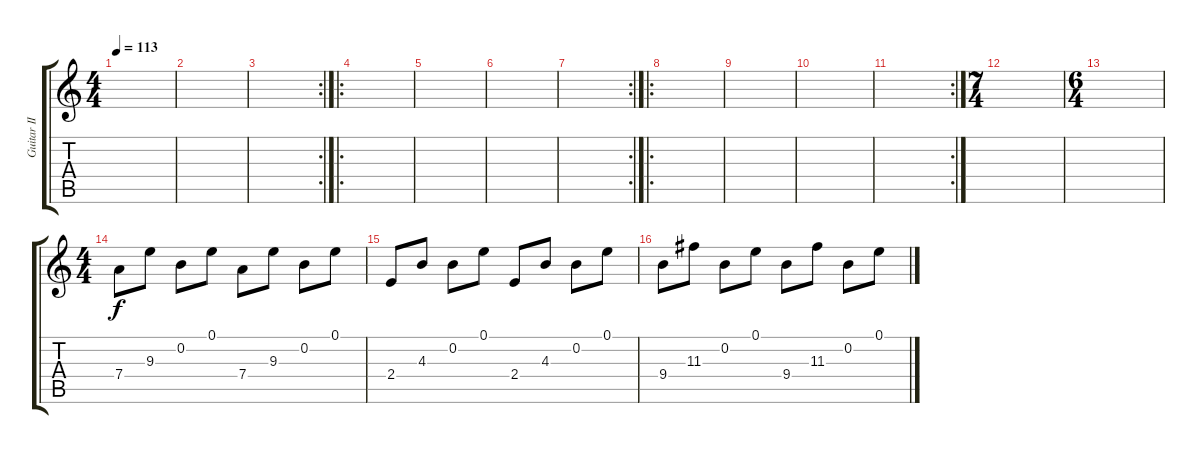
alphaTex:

\track ("Guitar II" "Guitar II") {instrument distortionguitar}
\staff {score tabs}
\tuning (E4 B3 G3 D3 A2 E2) {hide}
\ts (4 4)
\tempo 113
\clef g2
\ks c
|
|
\rc 2
|
\ro
|
|
|
\rc 2
|
\ro
|
|
|
\rc 2
|
\ts (7 4)
|
\ts (6 4)
|
\ts (4 4)
7.4.8 9.3.8 0.2.8 0.1.8 7.4.8 9.3.8 0.2.8 0.1.8 |
2.4.8 4.3.8 0.2.8 0.1.8 2.4.8 4.3.8 0.2.8 0.1.8 |
9.4.8 11.3.8 0.2.8 0.1.8 9.4.8 11.3.8 0.2.8 0.1.8
